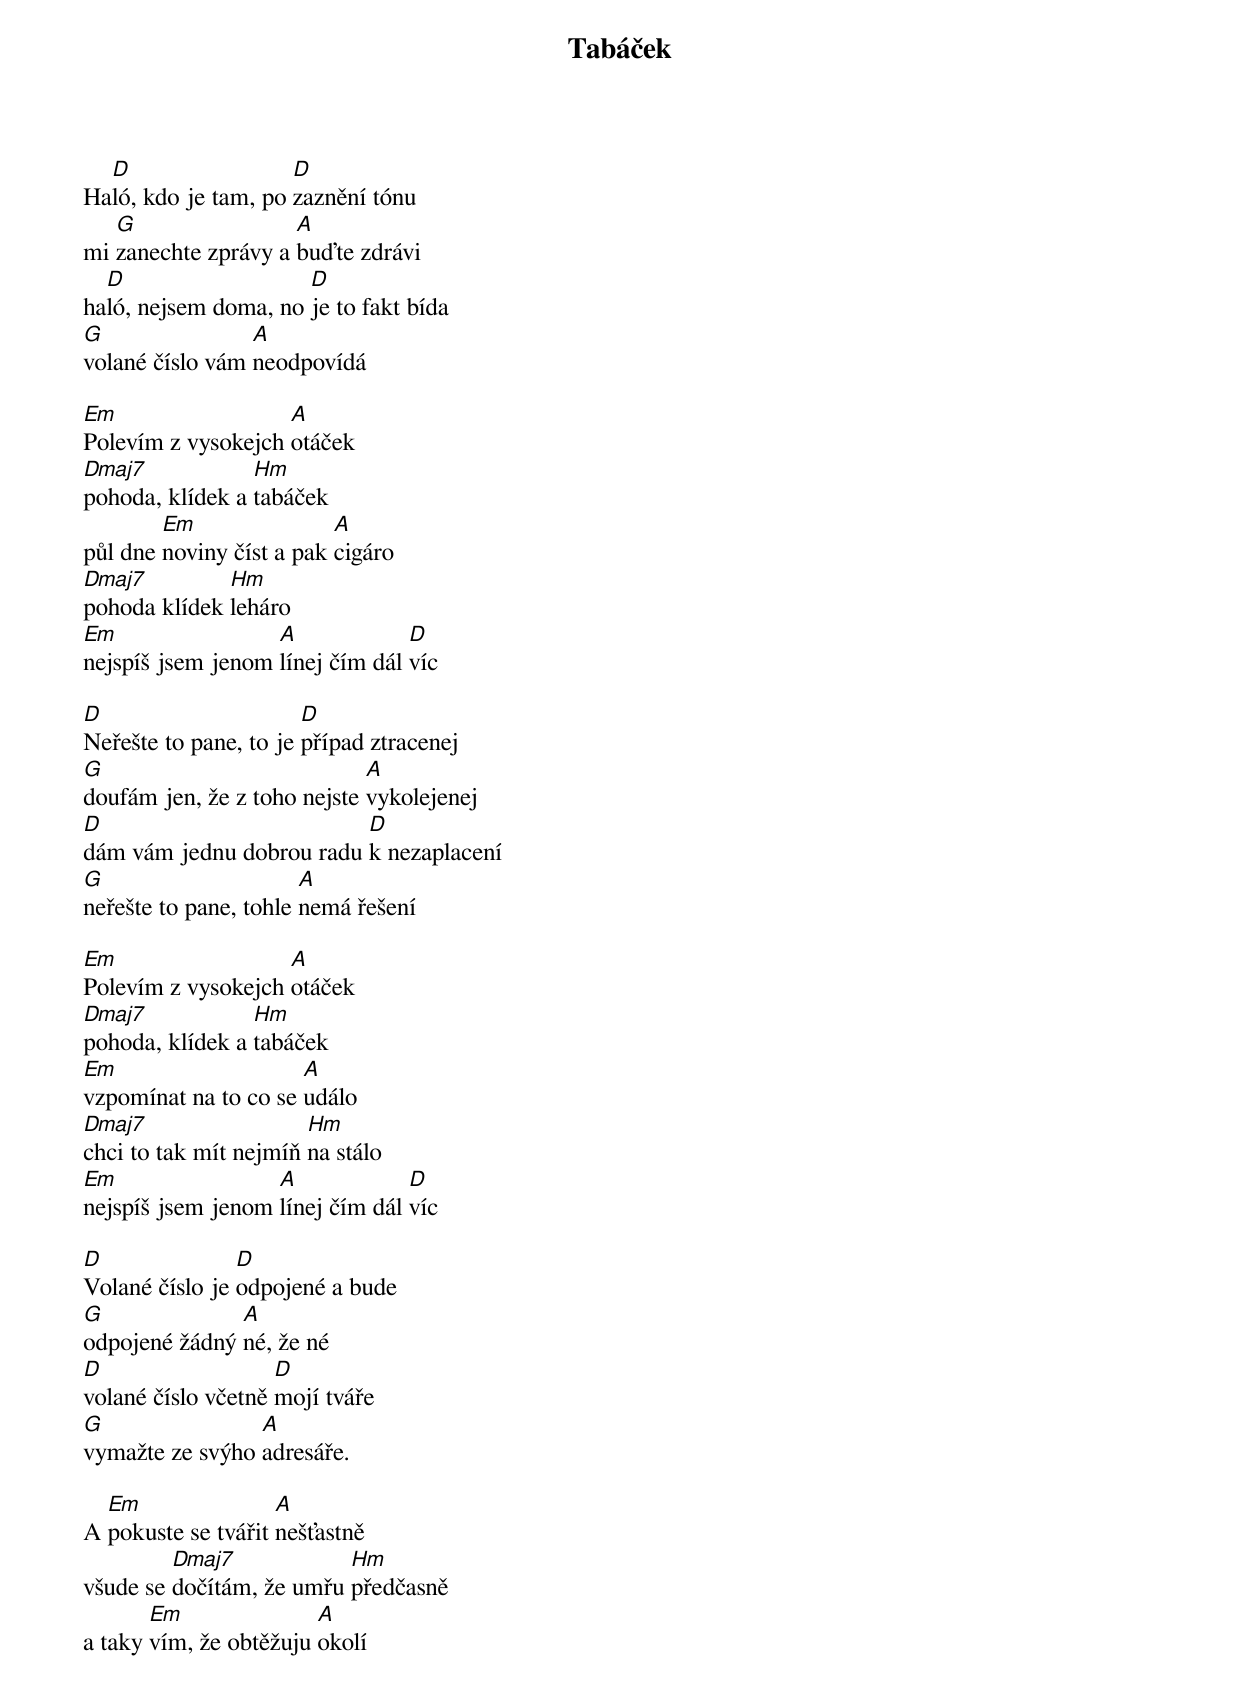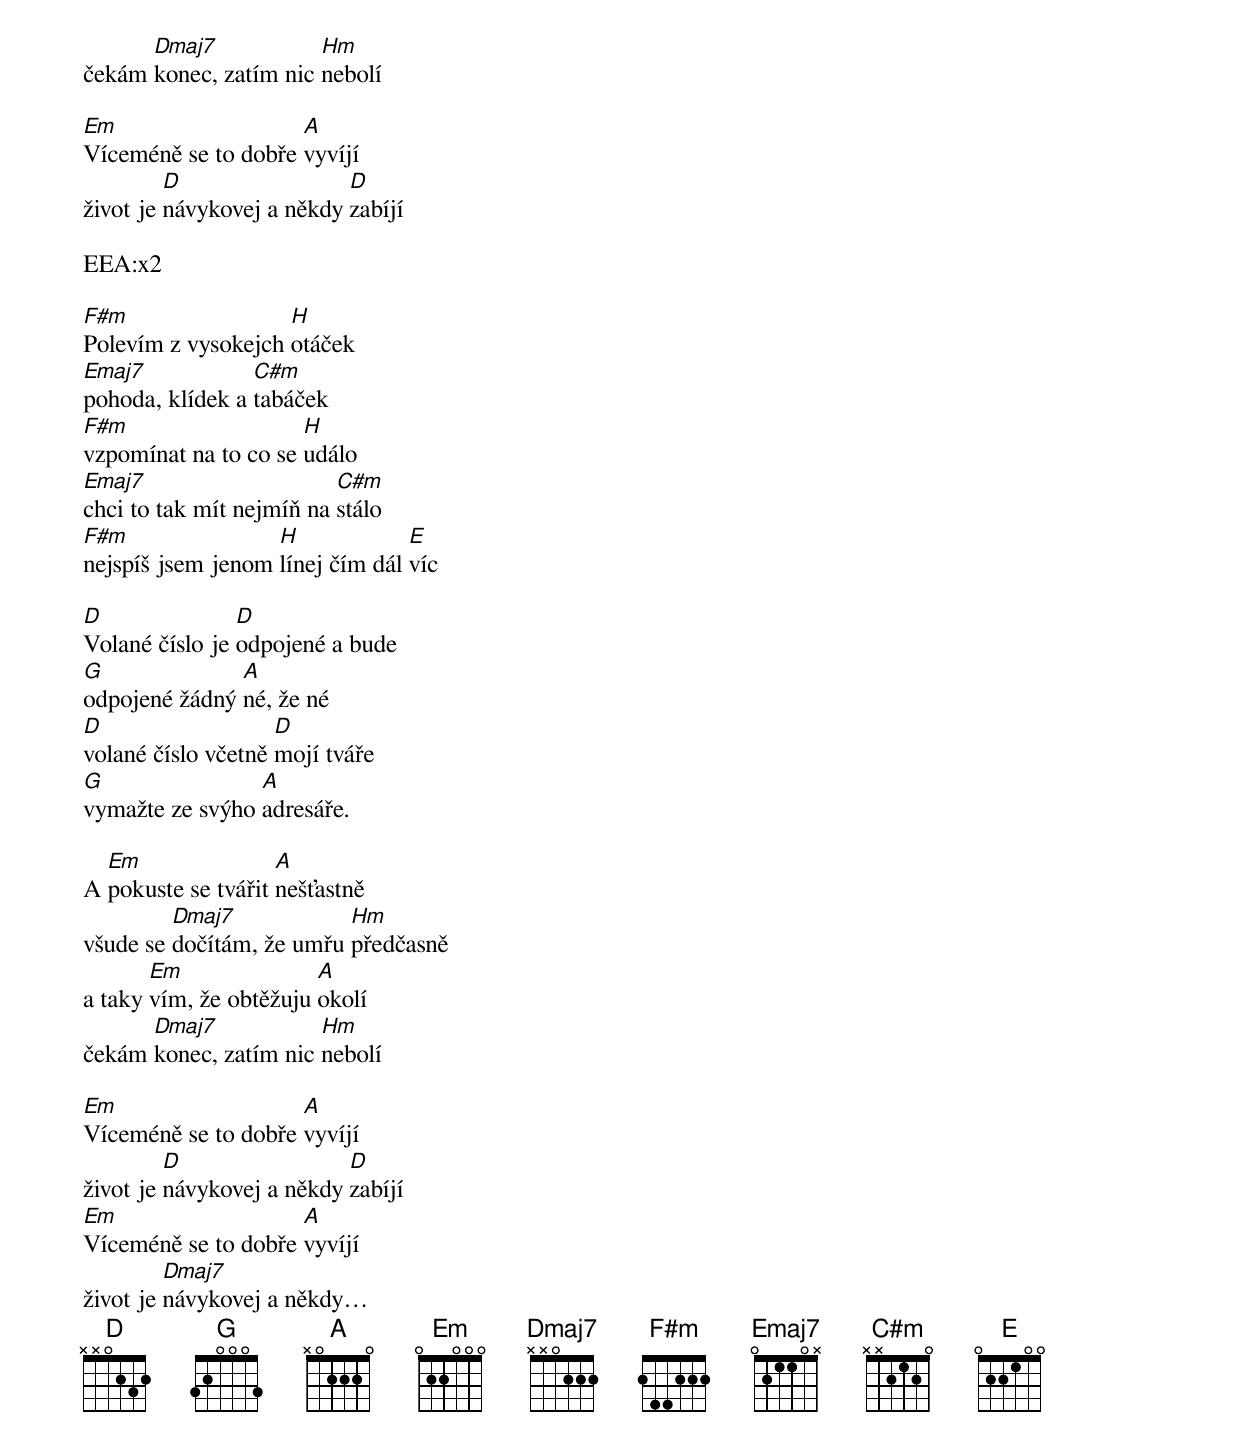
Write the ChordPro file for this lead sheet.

{title: Tabáček}
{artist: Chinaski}
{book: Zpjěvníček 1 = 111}

Ha[D]ló, kdo je tam, po [D]zaznění tónu
mi [G]zanechte zprávy a [A]buďte zdrávi
ha[D]ló, nejsem doma, no [D]je to fakt bída
[G]volané číslo vám [A]neodpovídá

[Em]Polevím z vysokejch [A]otáček
[Dmaj7]pohoda, klídek a [Hm]tabáček
půl dne [Em]noviny číst a pak [A]cigáro
[Dmaj7]pohoda klídek [Hm]leháro
[Em]nejspíš jsem jenom [A]línej čím dál [D]víc

[D]Neřešte to pane, to je [D]případ ztracenej
[G]doufám jen, že z toho nejste [A]vykolejenej
[D]dám vám jednu dobrou radu [D]k nezaplacení
[G]neřešte to pane, tohle [A]nemá řešení

[Em]Polevím z vysokejch [A]otáček
[Dmaj7]pohoda, klídek a [Hm]tabáček
[Em]vzpomínat na to co se [A]událo
[Dmaj7]chci to tak mít nejmíň [Hm]na stálo
[Em]nejspíš jsem jenom [A]línej čím dál [D]víc

[D]Volané číslo je [D]odpojené a bude
[G]odpojené žádný [A]né, že né
[D]volané číslo včetně [D]mojí tváře
[G]vymažte ze svýho [A]adresáře.

A [Em]pokuste se tvářit [A]nešťastně
všude se [Dmaj7]dočítám, že umřu [Hm]předčasně
a taky [Em]vím, že obtěžuju [A]okolí
čekám [Dmaj7]konec, zatím nic [Hm]nebolí

[Em]Víceméně se to dobře [A]vyvíjí
život je [D]návykovej a někdy [D]zabíjí

EEA:x2

[F#m]Polevím z vysokejch [H]otáček
[Emaj7]pohoda, klídek a [C#m]tabáček
[F#m]vzpomínat na to co se [H]událo
[Emaj7]chci to tak mít nejmíň na [C#m]stálo
[F#m]nejspíš jsem jenom [H]línej čím dál [E]víc

[D]Volané číslo je [D]odpojené a bude
[G]odpojené žádný [A]né, že né
[D]volané číslo včetně [D]mojí tváře
[G]vymažte ze svýho [A]adresáře.

A [Em]pokuste se tvářit [A]nešťastně
všude se [Dmaj7]dočítám, že umřu [Hm]předčasně
a taky [Em]vím, že obtěžuju [A]okolí
čekám [Dmaj7]konec, zatím nic [Hm]nebolí

[Em]Víceméně se to dobře [A]vyvíjí
život je [D]návykovej a někdy [D]zabíjí
[Em]Víceméně se to dobře [A]vyvíjí
život je [Dmaj7]návykovej a někdy…
